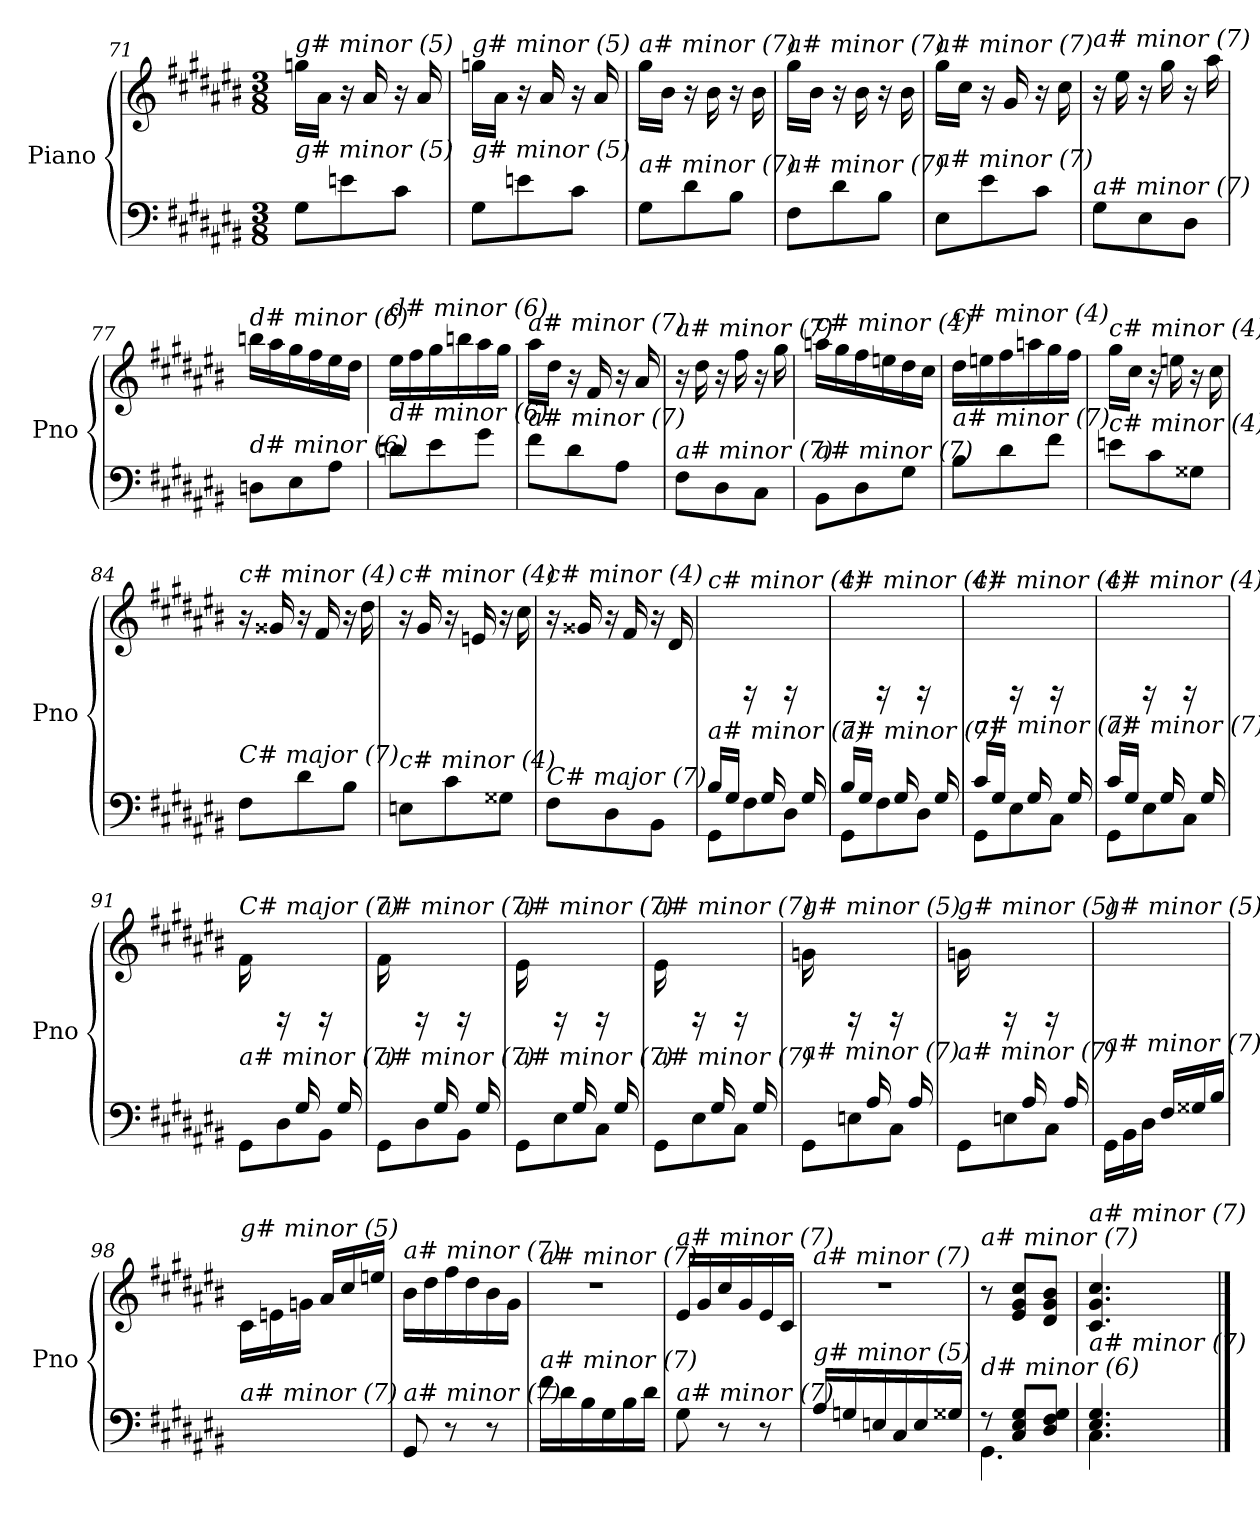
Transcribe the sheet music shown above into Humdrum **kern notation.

**kern	**kern
*part1	*part1
*staff2	*staff1
*I"Piano	*
*I'Pno	*
*clefF4	*clefG2
*k[f#c#g#d#a#e#b#]	*k[f#c#g#d#a#e#b#]
*M3/8	*M3/8
=71	=71
!	!LO:TX:i:t=g# minor (5)
!LO:TX:i:t=g# minor (5)	!
8G#\L	16ggni\LL
.	16a#\JJ
8en\	16r
.	16a#/
8c#\J	16r
.	16a#/
!!LO:PB:g=z
=72	=72
!	!LO:TX:i:t=g# minor (5)
!LO:TX:i:t=g# minor (5)	!
8G#\L	16ggni\LL
.	16a#\JJ
8en\	16r
.	16a#/
8c#\J	16r
.	16a#/
=73	=73
!	!LO:TX:i:t=a# minor (7)
!LO:TX:i:t=a# minor (7)	!
8G#\L	16gg#\LL
.	16b#\JJ
8d#\	16r
.	16b#\
8B#\J	16r
.	16b#\
=74	=74
!	!LO:TX:i:t=a# minor (7)
!LO:TX:i:t=a# minor (7)	!
8F#\L	16gg#\LL
.	16b#\JJ
8d#\	16r
.	16b#\
8B#\J	16r
.	16b#\
=75	=75
!	!LO:TX:i:t=a# minor (7)
!LO:TX:i:t=a# minor (7)	!
8E#\L	16gg#\LL
.	16cc#\JJ
8e#\	16r
.	16g#/
8c#\J	16r
.	16cc#\
=76	=76
!	!LO:TX:i:t=a# minor (7)
!LO:TX:i:t=a# minor (7)	!
8G#\L	16r
.	16ee#\
8E#\	16r
.	16gg#\
8D#\J	16r
.	16aa#\
=77	=77
!	!LO:TX:i:t=d# minor (6)
!LO:TX:i:t=d# minor (6)	!
8Dni\L	16bbn\LL
.	16aa#\
8E#\	16gg#\
.	16ff#\
8A#\J	16ee#\
.	16dd#\JJ
!!LO:LB:g=z
=78	=78
!	!LO:TX:i:t=d# minor (6)
!LO:TX:i:t=d# minor (6)	!
8dni\L	16ee#\LL
.	16ff#\
8e#\	16gg#\
.	16bbn\
8g#\J	16aa#\
.	16gg#\JJ
=79	=79
!	!LO:TX:i:t=a# minor (7)
!LO:TX:i:t=a# minor (7)	!
8f#\L	16aa#\LL
.	16dd#\JJ
8d#\	16r
.	16f#/
8A#\J	16r
.	16a#/
=80	=80
!	!LO:TX:i:t=a# minor (7)
!LO:TX:i:t=a# minor (7)	!
8F#\L	16r
.	16dd#\
8D#\	16r
.	16ff#\
8C#\J	16r
.	16gg#\
=81	=81
!	!LO:TX:i:t=c# minor (4)
!LO:TX:i:t=a# minor (7)	!
8BB#\L	16aan\LL
.	16gg#\
8D#\	16ff#\
.	16een\
8G#\J	16dd#\
.	16cc#\JJ
=82	=82
!	!LO:TX:i:t=c# minor (4)
!LO:TX:i:t=a# minor (7)	!
8B#\L	16dd#\LL
.	16een\
8d#\	16ff#\
.	16aan\
8f#\J	16gg#\
.	16ff#\JJ
=83	=83
!	!LO:TX:i:t=c# minor (4)
!LO:TX:i:t=c# minor (4)	!
8en\L	16gg#\LL
.	16cc#\JJ
8c#\	16r
.	16een\
8G##Xi\J	16r
.	16cc#\
!!LO:LB:g=z
=84	=84
!	!LO:TX:i:t=c# minor (4)
!LO:TX:i:t=C# major (7)	!
8F#\L	16r
.	16g##Xi/
8d#\	16r
.	16f#/
8B#\J	16r
.	16dd#\
=85	=85
!	!LO:TX:i:t=c# minor (4)
!LO:TX:i:t=c# minor (4)	!
8En\L	16r
.	16g#/
8c#\	16r
.	16en/
8G##Xi\J	16r
.	16cc#\
=86	=86
!	!LO:TX:i:t=c# minor (4)
!LO:TX:i:t=C# major (7)	!
8F#\L	16r
.	16g##Xi/
8D#\	16r
.	16f#/
8BB#\J	16r
.	16d#/
=87	=87
*^	*
!	!	!LO:TX:i:t=c# minor (4)
!LO:TX:i:t=a# minor (7)	!	!
16B#/LL	8GG#\L	8ryy
16G#/JJ	.	.
16ryy	8F#\	16rBB
16G#/	.	16ryy
16ryy	8D#\J	16rBB
16G#/	.	16ryy
=88	=88	=88
!	!	!LO:TX:i:t=c# minor (4)
!LO:TX:i:t=a# minor (7)	!	!
16B#/LL	8GG#\L	8ryy
16G#/JJ	.	.
16ryy	8F#\	16rBB
16G#/	.	16ryy
16ryy	8D#\J	16rBB
16G#/	.	16ryy
=89	=89	=89
!	!	!LO:TX:i:t=c# minor (4)
!LO:TX:i:t=a# minor (7)	!	!
16c#/LL	8GG#\L	8ryy
16G#/JJ	.	.
16ryy	8E#\	16rBB
16G#/	.	16ryy
16ryy	8C#\J	16rBB
16G#/	.	16ryy
!!LO:LB:g=z
=90	=90	=90
!	!	!LO:TX:i:t=c# minor (4)
!LO:TX:i:t=a# minor (7)	!	!
16c#/LL	8GG#\L	8ryy
16G#/JJ	.	.
16ryy	8E#\	16rBB
16G#/	.	16ryy
16ryy	8C#\J	16rBB
16G#/	.	16ryy
=91	=91	=91
!	!	!LO:TX:i:t=C# major (7)
!LO:TX:i:t=a# minor (7)	!	!
16ryy	8GG#\L	16f#\LL
16G#/JJ	.	16ryy
16ryy	8D#\	16rBB
16G#/	.	16ryy
16ryy	8BB#\J	16rBB
16G#/	.	16ryy
=92	=92	=92
!	!	!LO:TX:i:t=a# minor (7)
!LO:TX:i:t=a# minor (7)	!	!
16ryy	8GG#\L	16f#\LL
16G#/JJ	.	16ryy
16ryy	8D#\	16rBB
16G#/	.	16ryy
16ryy	8BB#\J	16rBB
16G#/	.	16ryy
=93	=93	=93
!	!	!LO:TX:i:t=a# minor (7)
!LO:TX:i:t=a# minor (7)	!	!
16ryy	8GG#\L	16e#\LL
16G#/JJ	.	16ryy
16ryy	8E#\	16rBB
16G#/	.	16ryy
16ryy	8C#\J	16rBB
16G#/	.	16ryy
=94	=94	=94
!	!	!LO:TX:i:t=a# minor (7)
!LO:TX:i:t=a# minor (7)	!	!
16ryy	8GG#\L	16e#\LL
16G#/JJ	.	16ryy
16ryy	8E#\	16rBB
16G#/	.	16ryy
16ryy	8C#\J	16rBB
16G#/	.	16ryy
=95	=95	=95
!	!	!LO:TX:i:t=g# minor (5)
!LO:TX:i:t=a# minor (7)	!	!
16ryy	8GG#\L	16gni\LL
16A#/JJ	.	16ryy
16ryy	8En\	16rBB
16A#/	.	16ryy
16ryy	8C#\J	16rBB
16A#/	.	16ryy
!!LO:LB:g=z
=96	=96	=96
!	!	!LO:TX:i:t=g# minor (5)
!LO:TX:i:t=a# minor (7)	!	!
16ryy	8GG#\L	16gni\LL
16A#/JJ	.	16ryy
16ryy	8En\	16rBB
16A#/	.	16ryy
16ryy	8C#\J	16rBB
16A#/	.	16ryy
=97	=97	=97
!	!	!LO:TX:i:t=g# minor (5)
!LO:TX:i:t=a# minor (7)	!	!
8.ryy	16GG#\LL	8.ryy
.	16BB#\	.
.	16D#\JJ	.
16F#/LL	8.ryy	8.ryy
16G##Xi/	.	.
16B#/JJ	.	.
*v	*v	*
=98	=98
*	*^
!	!LO:TX:i:t=g# minor (5)	!
!LO:TX:i:t=a# minor (7)	!	!
8.ryy	8.ryy	16c#\LL
.	.	16en\
.	.	16gni\JJ
8.ryy	16a#/LL	8.ryy
.	16cc#/	.
.	16een/JJ	.
*	*v	*v
=99	=99
!	!LO:TX:i:t=a# minor (7)
!LO:TX:i:t=a# minor (7)	!
8GG#/	16b#\LL
.	16dd#\
8r	16ff#\
.	16dd#\
8r	16b#\
.	16g#\JJ
!!LO:LB:g=z
=100	=100
!	!LO:TX:i:t=a# minor (7)
!LO:TX:i:t=a# minor (7)	!
16f#\LL	4.r
16d#\	.
16B#\	.
16G#\	.
16B#\	.
16d#\JJ	.
=101	=101
!	!LO:TX:i:t=a# minor (7)
!LO:TX:i:t=a# minor (7)	!
8G#\	16e#/LL
.	16g#/
8r	16cc#/
.	16g#/
8r	16e#/
.	16c#/JJ
=102	=102
!	!LO:TX:i:t=a# minor (7)
!LO:TX:i:t=g# minor (5)	!
16A#/LL	4.r
16Gni/	.
16En/	.
16C#/	.
16E/	.
16G##i/JJ	.
=103	=103
*^	*
!	!	!LO:TX:i:t=a# minor (7)
!LO:TX:i:t=d# minor (6)	!	!
8r	4.GG#\	8r
8C#/ 8E#/ 8G#/L	.	8e#/ 8g#/ 8cc#/L
8D#/ 8F#/ 8G#/J	.	8d#/ 8g#/ 8b#/J
=104	=104	=104
!	!	!LO:TX:i:t=a# minor (7)
!LO:TX:i:t=a# minor (7)	!	!
4.E#/ 4.G#/	4.C#\	4.c#/ 4.g#/ 4.cc#/
*v	*v	*
==	==
*-	*-
